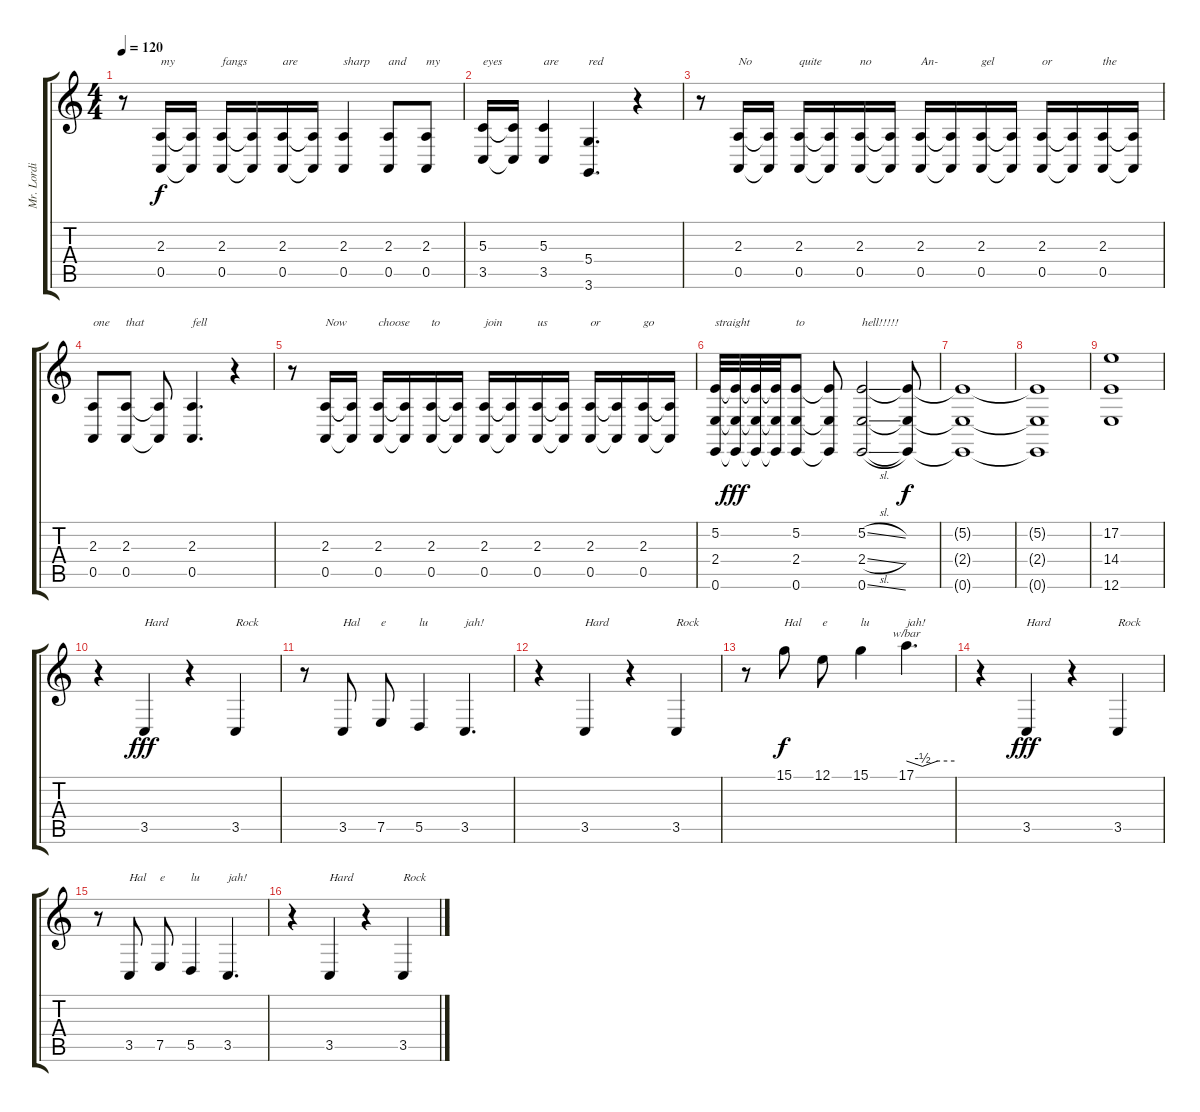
\track ("Mr. Lordi (Lead Singer)" "Mr. Lordi ") {instrument lead2sawtooth}
\staff {score tabs}
\tuning (E4 B3 G3 D3 A2 E2) {hide}
\ts (4 4)
\tempo 120
\clef g2
\ks c
r.8{dy f} (2.3 0.5).16{txt "my"} (2.3{t} 0.5{t}).16 (2.3 0.5).16{txt "fangs"} (2.3{t} 0.5{t}).16 (2.3 0.5).16{txt "are"} (2.3{t} 0.5{t}).16 (2.3 0.5).4{txt "sharp"} (2.3 0.5).8{txt "and"} (2.3 0.5).8{txt "my"} |
(5.3 3.5).16{txt "eyes"} (5.3{t} 3.5{t}).16 (5.3 3.5).4{txt "are"} (5.4 3.6).4{d txt "red"} r.4 |
r.8 (2.3 0.5).16{txt "No"} (2.3{t} 0.5{t}).16 (2.3 0.5).16{txt "quite"} (2.3{t} 0.5{t}).16 (2.3 0.5).16{txt "no"} (2.3{t} 0.5{t}).16 (2.3 0.5).16{txt "An-"} (2.3{t} 0.5{t}).16 (2.3 0.5).16{txt "gel"} (2.3{t} 0.5{t}).16 (2.3 0.5).16{txt "or"} (2.3{t} 0.5{t}).16 (2.3 0.5).16{txt "the"} (2.3{t} 0.5{t}).16 |
(2.3 0.5).8{txt "one"} (2.3 0.5).8{txt "that"} (2.3{t} 0.5{t}).8 (2.3 0.5).4{d txt "fell"} r.4 |
r.8 (2.3 0.5).16{txt "Now"} (2.3{t} 0.5{t}).16 (2.3 0.5).16{txt "choose"} (2.3{t} 0.5{t}).16 (2.3 0.5).16{txt "to"} (2.3{t} 0.5{t}).16 (2.3 0.5).16{txt "join"} (2.3{t} 0.5{t}).16 (2.3 0.5).16{txt "us"} (2.3{t} 0.5{t}).16 (2.3 0.5).16{txt "or"} (2.3{t} 0.5{t}).16 (2.3 0.5).16{txt "go"} (2.3{t} 0.5{t}).16 |
(5.2 2.4 0.6).32{txt "straight"} (5.2{t} 2.4{t} 0.6{t}).32{dy fff} (5.2{t} 2.4{t} 0.6{t}).32 (5.2{t} 2.4{t} 0.6{t}).32 (5.2 2.4 0.6).8{txt "to"} (5.2{t} 2.4{t} 0.6{t}).8 (5.2{sl} 2.4{sl} 0.6{sl}).2{txt "hell!!!!!" volume 16} (5.2{t} 2.4{t} 0.6{t}).8{dy f} |
(5.2{t} 2.4{t} 0.6{t}).1 |
(5.2{t} 2.4{t} 0.6{t}).1 |
(17.2 14.4 12.6).1 |
r.4 3.5.4{txt "Hard" dy fff} r.4 3.5.4{txt "Rock"} |
r.8 3.5.8{txt "Hal"} 7.5.8{txt "e"} 5.5.4{txt "lu"} 3.5.4{d txt "jah!"} |
r.4 3.5.4{txt "Hard"} r.4 3.5.4{txt "Rock"} |
r.8 15.1.8{txt "Hal" dy f} 12.1.8{txt "e"} 15.1.4{txt "lu"} 17.1.4{d tbe (custom default 0 0 20 -2 39 0 60 0) txt "jah!"} |
r.4 3.5.4{txt "Hard" dy fff} r.4 3.5.4{txt "Rock"} |
r.8 3.5.8{txt "Hal"} 7.5.8{txt "e"} 5.5.4{txt "lu"} 3.5.4{d txt "jah!"} |
r.4 3.5.4{txt "Hard"} r.4 3.5.4{txt "Rock"}
